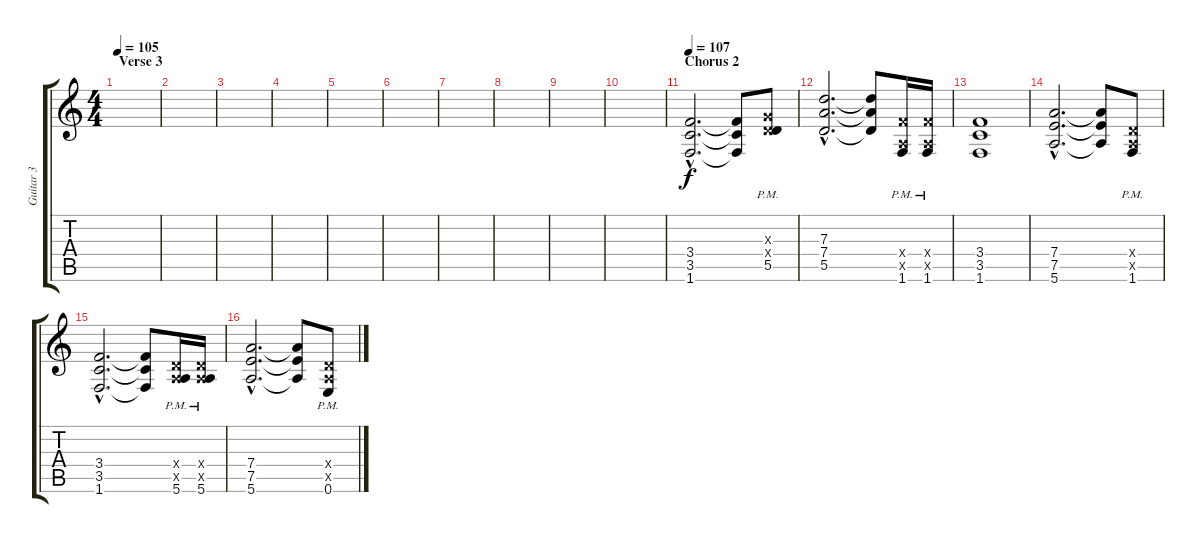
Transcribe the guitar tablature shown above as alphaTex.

\track ("Guitar 3" "Guitar 3") {instrument distortionguitar}
\staff {score tabs}
\tuning (E4 B3 G3 D3 A2 E2) {hide}
\ts (4 4)
\section ("" "Verse 3")
\tempo 105
\clef g2
\ks c
|
|
|
|
|
|
|
|
|
|
\section ("" "Chorus 2")
\tempo 107
(3.4{hac} 3.5{hac} 1.6{hac}).2{d} (3.4{t} 3.5{t} 1.6{t}).8 (0.3{x} 0.4{x} 5.5{pm}).8 |
(7.3{hac} 7.4{hac} 5.5{hac}).2{d} (7.3{t} 7.4{t} 5.5{t}).8 (3.4{x} 0.5{x} 1.6{pm}).16 (3.4{x} 0.5{x} 1.6{pm}).16 |
(3.4 3.5 1.6).1 |
(7.4{hac} 7.5{hac} 5.6{hac}).2{d} (7.4{t} 7.5{t} 5.6{t}).8 (0.4{x} 0.5{x} 1.6{pm}).8 |
(3.4{hac} 3.5{hac} 1.6{hac}).2{d} (3.4{t} 3.5{t} 1.6{t}).8 (0.4{x} 0.5{x} 5.6{pm}).16 (0.4{x} 0.5{x} 5.6{pm}).16 |
(7.4{hac} 7.5{hac} 5.6{hac}).2{d} (7.4{t} 7.5{t} 5.6{t}).8 (0.4{x} 0.5{x} 0.6{pm}).8
